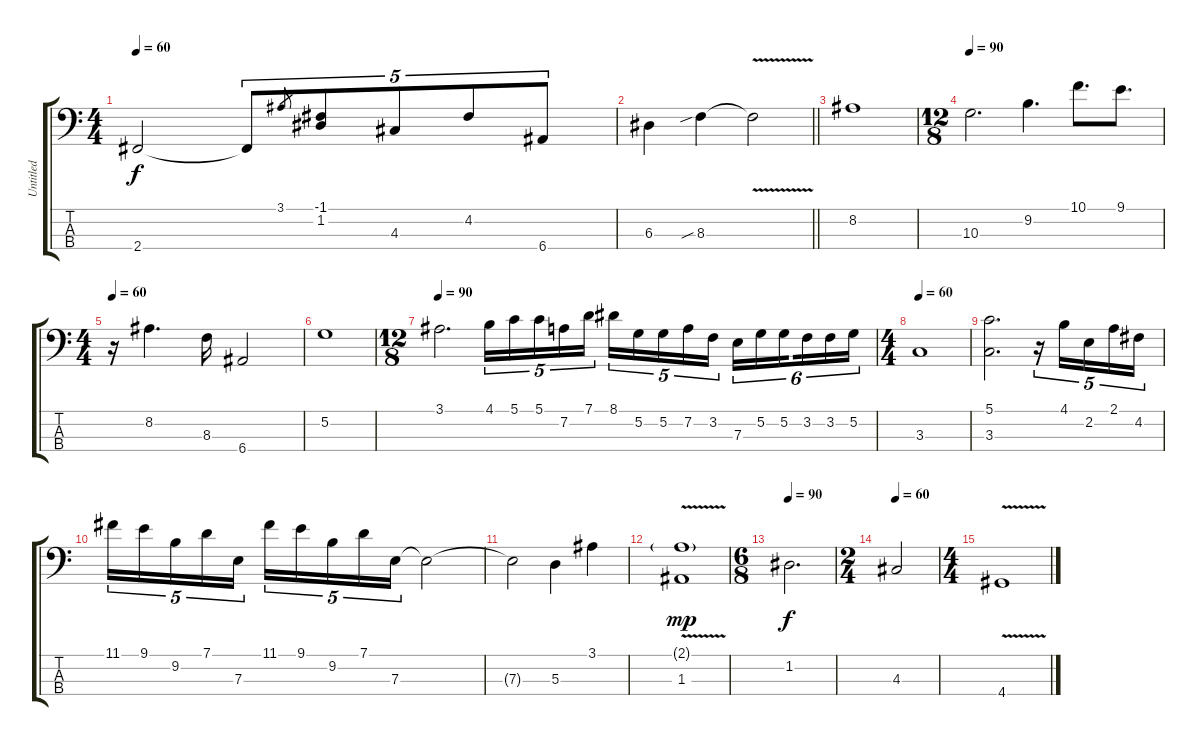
\track ("Untitled" "Untitled") {instrument fretlessbass}
\staff {score tabs}
\tuning (G2 D2 A1 E1) {hide}
\ts (4 4)
\tempo 60
\clef f4
\ks c
2.4.2{dy f} 2.4{t}.8{tu (5 4)} 3.1.8{gr} (-1.1 1.2).8{tu (5 4)} 4.3.8{tu (5 4)} 4.2.8{tu (5 4)} 6.4.8{tu (5 4)} |
\barLineRight lightlight
6.3.4 8.3{sib}.4 8.3{v t}.2 |
8.2.1 |
\ts (12 8)
\tempo 90
10.3.2{d} 9.2.4{d} 10.1.8{d} 9.1.8{d} |
\ts (4 4)
\tempo 60
r.16 8.2.4{d} 8.3.16 6.4.2 |
5.2.1 |
\ts (12 8)
\tempo 90
3.1.2{d} 4.1.16{tu (5 4)} 5.1.16{tu (5 4)} 5.1.16{tu (5 4)} 7.2.16{tu (5 4)} 7.1.16{tu (5 4) beam splitsecondary} 8.1.16{tu (5 4)} 5.2.16{tu (5 4)} 5.2.16{tu (5 4)} 7.2.16{tu (5 4)} 3.2.16{tu (5 4) beam splitsecondary} 7.3.16{tu (6 4)} 5.2.16{tu (6 4)} 5.2.16{tu (6 4) beam splitsecondary} 3.2.16{tu (6 4)} 3.2.16{tu (6 4)} 5.2.16{tu (6 4)} |
\ts (4 4)
\tempo 60
3.3.1 |
(5.1 3.3).2{d} r.16{tu (5 4)} 4.1.16{tu (5 4)} 2.2.16{tu (5 4)} 2.1.16{tu (5 4)} 4.2.16{tu (5 4)} |
11.1.16{tu (5 4)} 9.1.16{tu (5 4)} 9.2.16{tu (5 4)} 7.1.16{tu (5 4)} 7.3.16{tu (5 4)} 11.1.16{tu (5 4)} 9.1.16{tu (5 4)} 9.2.16{tu (5 4)} 7.1.16{tu (5 4)} 7.3.16{tu (5 4)} 7.3{t}.2 |
7.3{t}.2 5.3.4 3.1.4 |
(2.1{v g} 1.3{v}).1{dy mp} |
\ts (6 8)
\tempo 90
1.2.2{d dy f} |
\ts (2 4)
\tempo 60
4.3.2 |
\ts (4 4)
4.4{v}.1
